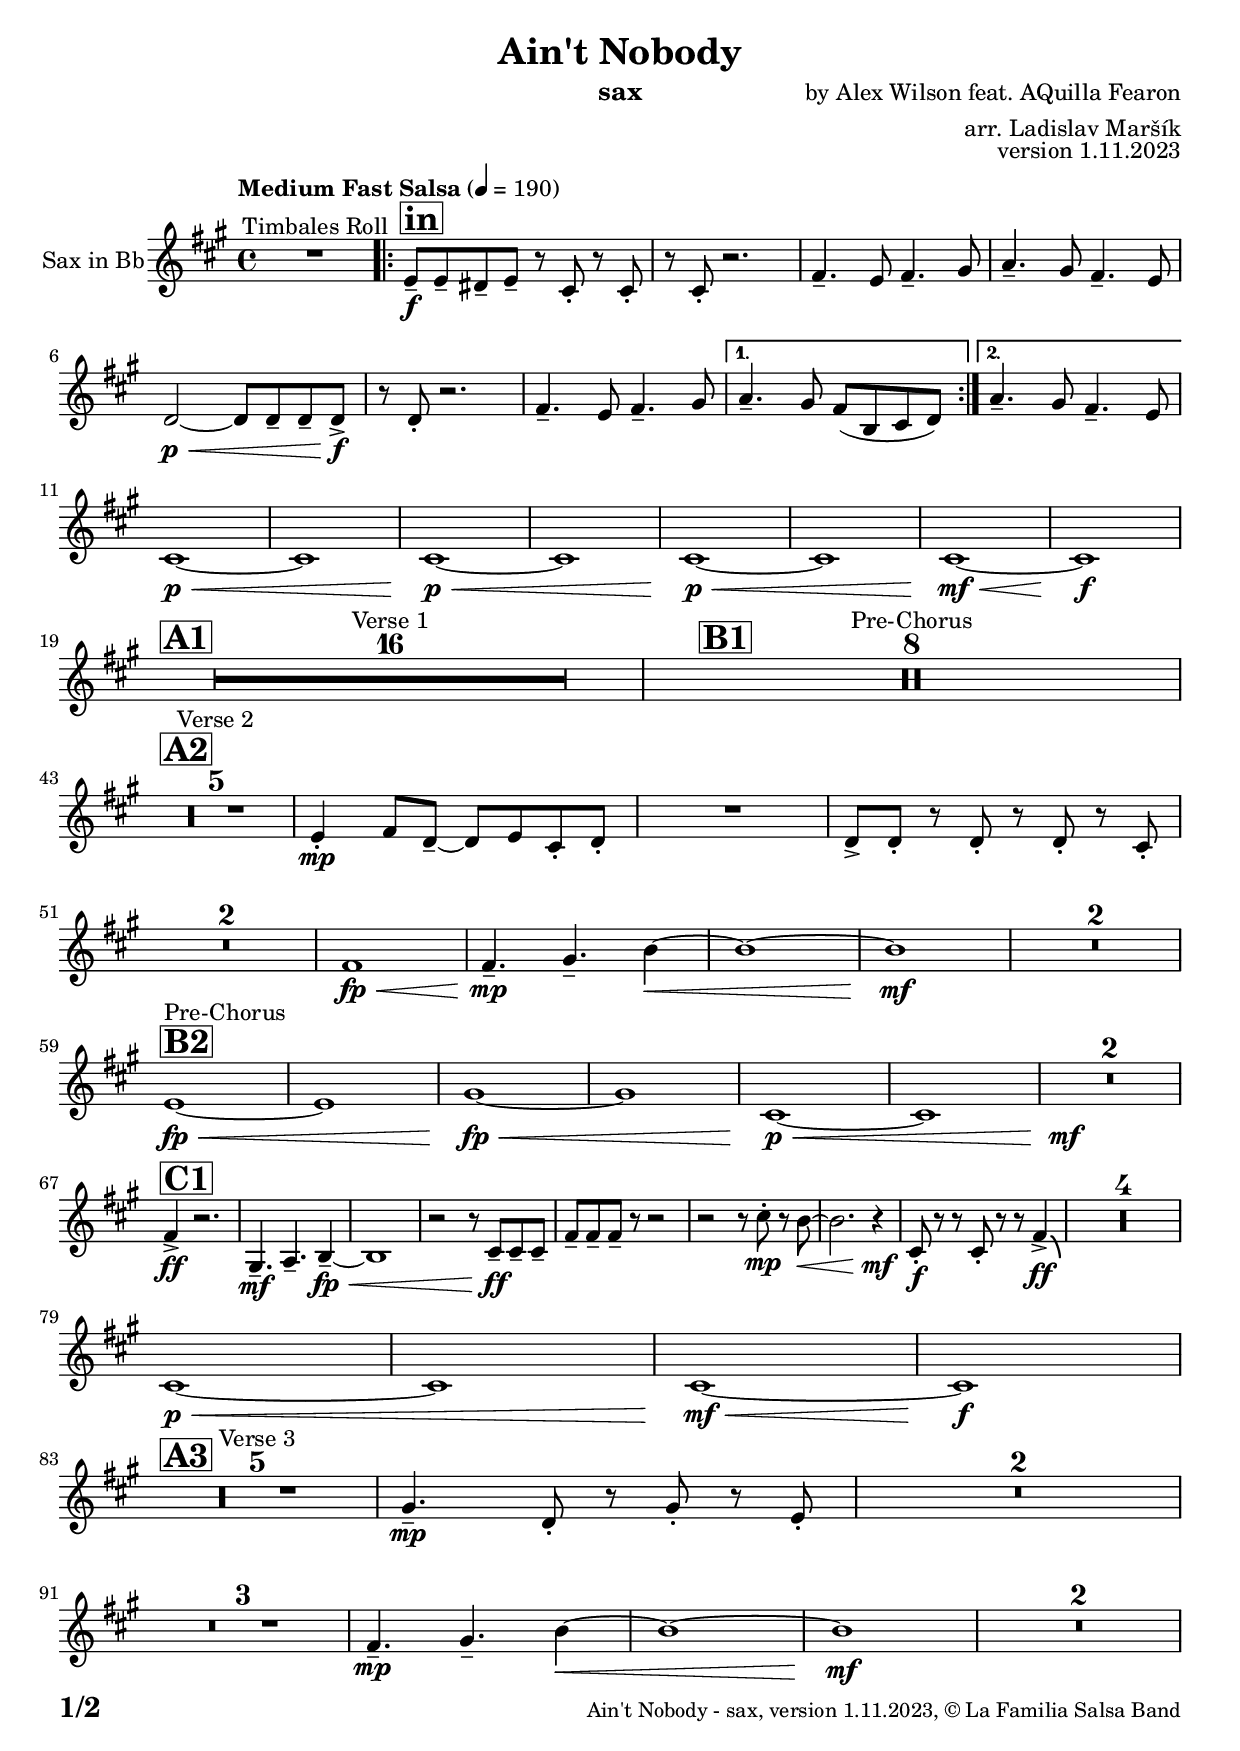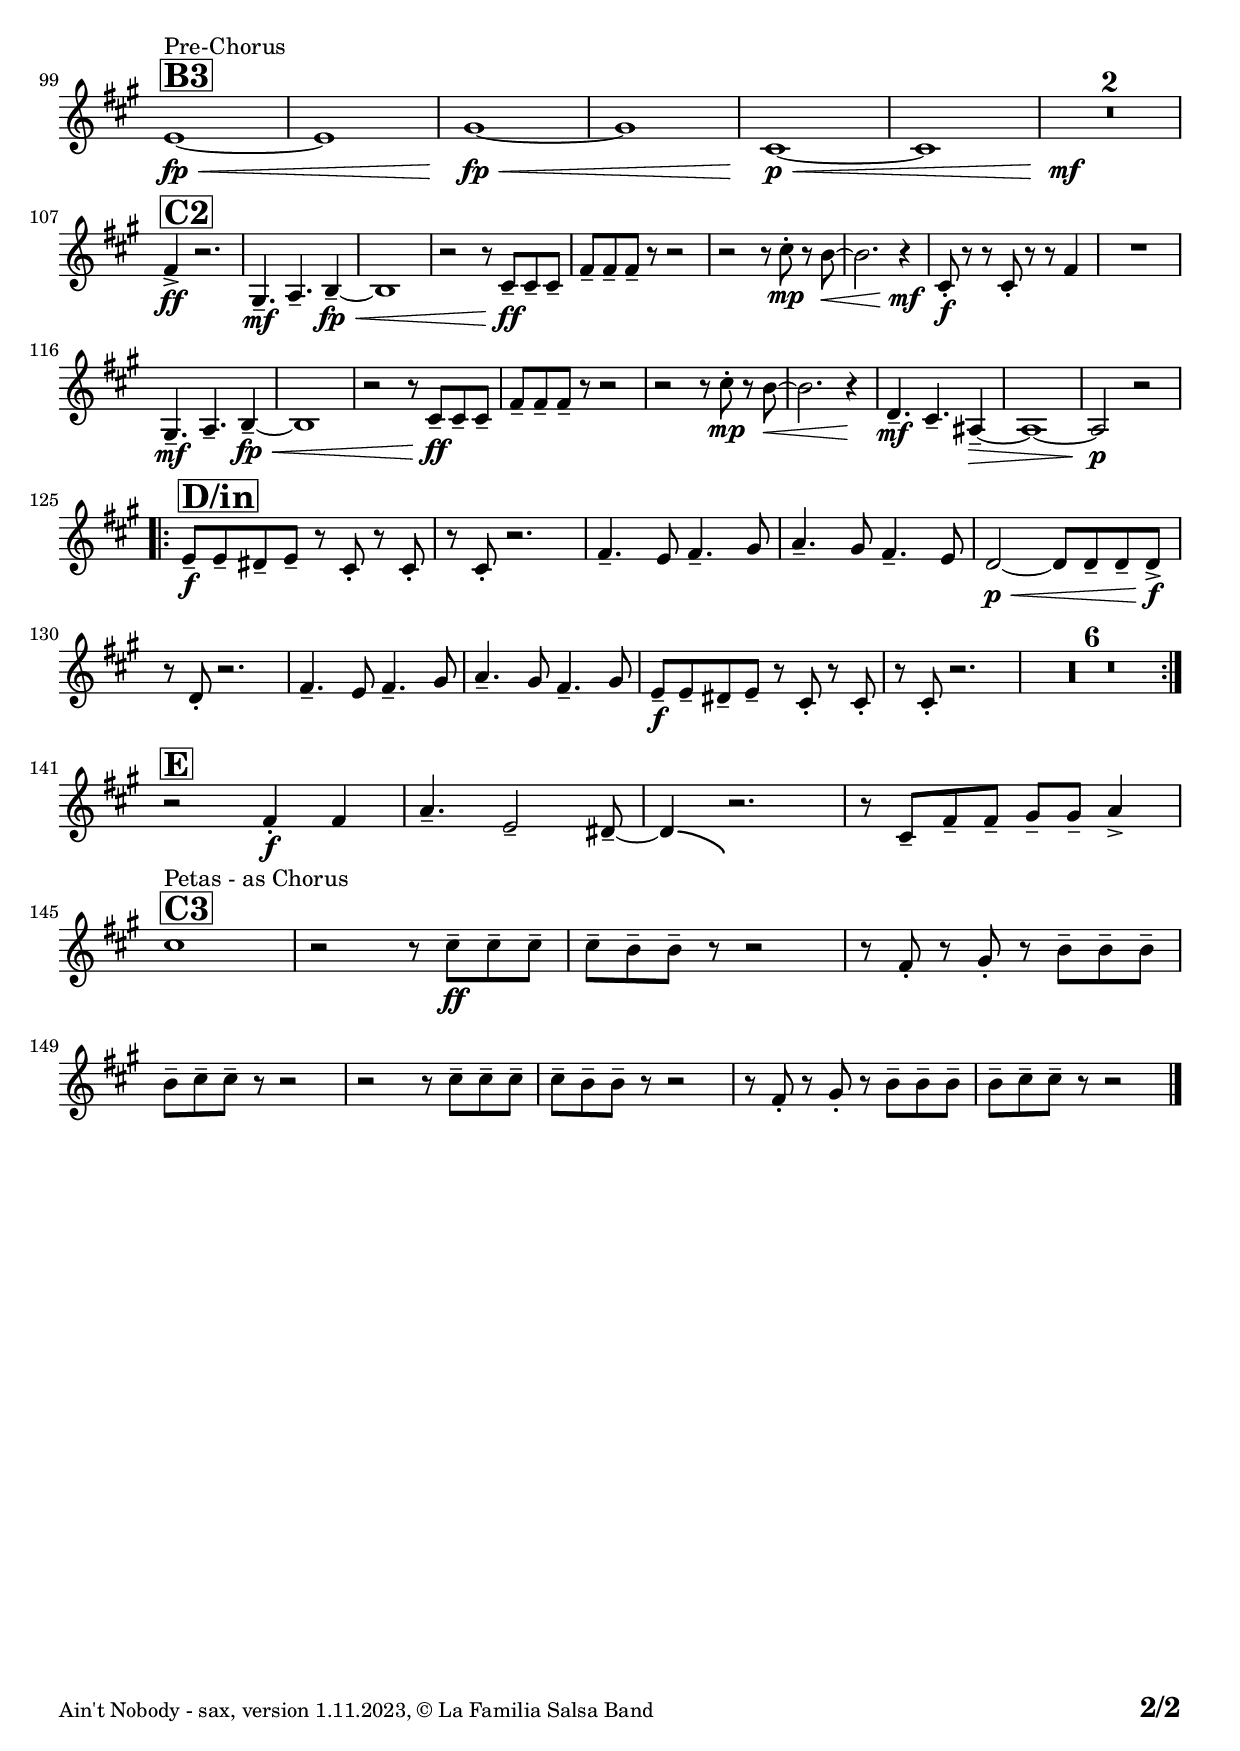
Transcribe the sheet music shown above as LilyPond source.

\version "2.24.0"

% Sheet revision 2022_09


\header {
  title = "Ain't Nobody"
  instrument = "sax"
  composer = "by Alex Wilson feat. AQuilla Fearon"
  arranger = "arr. Ladislav Maršík"
  opus = "version 1.11.2023"
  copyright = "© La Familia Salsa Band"
}

inst =
#(define-music-function
  (string)
  (string?)
  #{ <>^\markup \abs-fontsize #16 \bold \box #string #})

makePercent = #(define-music-function (note) (ly:music?)
                 (make-music 'PercentEvent 'length (ly:music-length note)))

#(define (test-stencil grob text)
   (let* ((orig (ly:grob-original grob))
          (siblings (ly:spanner-broken-into orig)) ; have we been split?
          (refp (ly:grob-system grob))
          (left-bound (ly:spanner-bound grob LEFT))
          (right-bound (ly:spanner-bound grob RIGHT))
          (elts-L (ly:grob-array->list (ly:grob-object left-bound 'elements)))
          (elts-R (ly:grob-array->list (ly:grob-object right-bound 'elements)))
          (break-alignment-L
           (filter
            (lambda (elt) (grob::has-interface elt 'break-alignment-interface))
            elts-L))
          (break-alignment-R
           (filter
            (lambda (elt) (grob::has-interface elt 'break-alignment-interface))
            elts-R))
          (break-alignment-L-ext (ly:grob-extent (car break-alignment-L) refp X))
          (break-alignment-R-ext (ly:grob-extent (car break-alignment-R) refp X))
          (num
           (markup text))
          (num
           (if (or (null? siblings)
                   (eq? grob (car siblings)))
               num
               (make-parenthesize-markup num)))
          (num (grob-interpret-markup grob num))
          (num-stil-ext-X (ly:stencil-extent num X))
          (num-stil-ext-Y (ly:stencil-extent num Y))
          (num (ly:stencil-aligned-to num X CENTER))
          (num
           (ly:stencil-translate-axis
            num
            (+ (interval-length break-alignment-L-ext)
               (* 0.5
                  (- (car break-alignment-R-ext)
                     (cdr break-alignment-L-ext))))
            X))
          (bracket-L
           (markup
            #:path
            0.1 ; line-thickness
            `((moveto 0.5 ,(* 0.5 (interval-length num-stil-ext-Y)))
              (lineto ,(* 0.5
                          (- (car break-alignment-R-ext)
                             (cdr break-alignment-L-ext)
                             (interval-length num-stil-ext-X)))
                      ,(* 0.5 (interval-length num-stil-ext-Y)))
              (closepath)
              (rlineto 0.0
                       ,(if (or (null? siblings) (eq? grob (car siblings)))
                            -1.0 0.0)))))
          (bracket-R
           (markup
            #:path
            0.1
            `((moveto ,(* 0.5
                          (- (car break-alignment-R-ext)
                             (cdr break-alignment-L-ext)
                             (interval-length num-stil-ext-X)))
                      ,(* 0.5 (interval-length num-stil-ext-Y)))
              (lineto 0.5
                      ,(* 0.5 (interval-length num-stil-ext-Y)))
              (closepath)
              (rlineto 0.0
                       ,(if (or (null? siblings) (eq? grob (last siblings)))
                            -1.0 0.0)))))
          (bracket-L (grob-interpret-markup grob bracket-L))
          (bracket-R (grob-interpret-markup grob bracket-R))
          (num (ly:stencil-combine-at-edge num X LEFT bracket-L 0.4))
          (num (ly:stencil-combine-at-edge num X RIGHT bracket-R 0.4)))
     num))

#(define-public (Measure_attached_spanner_engraver context)
   (let ((span '())
         (finished '())
         (event-start '())
         (event-stop '()))
     (make-engraver
      (listeners ((measure-counter-event engraver event)
                  (if (= START (ly:event-property event 'span-direction))
                      (set! event-start event)
                      (set! event-stop event))))
      ((process-music trans)
       (if (ly:stream-event? event-stop)
           (if (null? span)
               (ly:warning "You're trying to end a measure-attached spanner but you haven't started one.")
               (begin (set! finished span)
                 (ly:engraver-announce-end-grob trans finished event-start)
                 (set! span '())
                 (set! event-stop '()))))
       (if (ly:stream-event? event-start)
           (begin (set! span (ly:engraver-make-grob trans 'MeasureCounter event-start))
             (set! event-start '()))))
      ((stop-translation-timestep trans)
       (if (and (ly:spanner? span)
                (null? (ly:spanner-bound span LEFT))
                (moment<=? (ly:context-property context 'measurePosition) ZERO-MOMENT))
           (ly:spanner-set-bound! span LEFT
                                  (ly:context-property context 'currentCommandColumn)))
       (if (and (ly:spanner? finished)
                (moment<=? (ly:context-property context 'measurePosition) ZERO-MOMENT))
           (begin
            (if (null? (ly:spanner-bound finished RIGHT))
                (ly:spanner-set-bound! finished RIGHT
                                       (ly:context-property context 'currentCommandColumn)))
            (set! finished '())
            (set! event-start '())
            (set! event-stop '()))))
      ((finalize trans)
       (if (ly:spanner? finished)
           (begin
            (if (null? (ly:spanner-bound finished RIGHT))
                (set! (ly:spanner-bound finished RIGHT)
                      (ly:context-property context 'currentCommandColumn)))
            (set! finished '())))
       (if (ly:spanner? span)
           (begin
            (ly:warning "I think there's a dangling measure-attached spanner :-(")
            (ly:grob-suicide! span)
            (set! span '())))))))

\layout {
  \context {
    \Staff
    \consists #Measure_attached_spanner_engraver
    \override MeasureCounter.font-encoding = #'latin1
    \override MeasureCounter.font-size = 0
    \override MeasureCounter.outside-staff-padding = 2
    \override MeasureCounter.outside-staff-horizontal-padding = #0
  }
}

repeatBracket = #(define-music-function
                  (parser location N note)
                  (number? ly:music?)
                  #{
                    \override Staff.MeasureCounter.stencil =
                    #(lambda (grob) (test-stencil grob #{ #(string-append(number->string N) "x") #} ))
                    \startMeasureCount
                    \repeat volta #N { $note }
                    \stopMeasureCount
                  #}
                  )

Sax = \new Voice
%\transpose c a'
\transpose c d
\relative c' {
  \set Staff.instrumentName = \markup {
    \center-align { "Sax in Bb" }
  }
  \set Staff.midiInstrument = "alto sax"
  \set Staff.midiMaximumVolume = #0.9

  \key e \minor
  \time 4/4
  \tempo "Medium Fast Salsa" 4 = 190

  R1 ^\markup { "Timbales Roll" }
  
  \inst "in"
  
  \repeat volta 2 { 
    d8 \f -- d -- cis -- d --  r b -. r b -. |
    r b -. r2. |
    e4. -- d8 e4. -- fis8  |
    g4. -- fis8 e4. -- d8 |
    c2 \p \< ~ c8 c -- c -- c -> \f |
    r8 c -. r2.  |
    e4. -- d8 e4. -- fis8  |
  }
    \alternative { 
    {
      g4. -- fis8 e ( a, b c ) |
    } 
    {
      g'4. -- fis8 e4. -- d8 |
    }
  }
  \break
  b1 \p \< ~ |
  b1 |
  b1 \p \< ~ |
  b1 |
  b1 \! \p \< ~ |
  b1 |
  b1  \! \mf \< ~ |
  b1 \! \f |
  \break
  
  \inst "A1"
  \set Score.skipBars = ##t R1*16 ^\markup { "Verse 1" }
  
  \inst "B1"
  \set Score.skipBars = ##t R1*8 ^\markup { "Pre-Chorus" }
  
  \break
  \inst "A2" 
  R1 * 5 ^\markup { "Verse 2" } 
  d4 \mp -. e8 c -- ~ c d b -. c -. |
  R1 |
  c8 -> c -. r c -. r c -. r b -. | \break
  R1 * 2
  e1 \! \fp \< ||
  e4.\! \mp -- fis4. -- a4 ~ \< ||
  a1 ~ |
  a1 \mf \! |
  R1 * 2
  \break
  \inst "B2"
  d,1 ^\markup { "Pre-Chorus" } \fp \< ~ |
  d1 |
  fis1 \! \fp \< ~ |
  fis1 |
  b,1 \p \< ~ |
  b1 |
  R1*2 \! \mf
  \break
  \inst "C1"
  e4 \accent \ff r2. |
  fis,4. -- \mf g4. -- a4 -- ~ \fp \< |
  a1 |
  r2 r8 b8 \ff -- b -- b -- |
  e -- e -- e -- r8 r2 |
  r2 r8 b' -. \mp r a ~ \< |
  a2. r4 \! \mf |
  b,8 \f \! -. r r b -. r r e4 \ff \accent \bendAfter #-4 |
  R1*4
  
  \break
  b1 \p \< ~ |
  b1 |
  b1  \! \mf \< ~ |
  b1 \! \f |
  \break

  \inst "A3"
  R1 * 5 ^\markup { "Verse 3" } 
  fis'4. \mp -- c8 -. r fis -. r  d -. |
  R1 * 2 \break
  R1 * 3
  e4.\! \mp -- fis4. -- a4 ~ \< ||
  a1 ~ |
  a1 \mf \! |
  R1 * 2 \break

  \inst "B3"
  d,1 ^\markup { "Pre-Chorus" } \fp \< ~ |
  d1 |
  fis1 \! \fp \< ~ |
  fis1 |
  b,1 \p \< ~ |
  b1 |
  R1*2 \! \mf \break
  
  \inst "C2"
  e4 \accent \ff r2. |
  fis,4. -- \mf g4. -- a4 -- ~ \fp \< |
  a1 |
  r2 r8 b8 \ff -- b -- b -- |
  e -- e -- e -- r8 r2 |
  r2 r8 b' -. \mp r a ~ \< |
  a2. r4 \! \mf |
  b,8 \f \! -. r r b -. r r e4 |
  R1 | \break
  fis,4. -- \mf g4. -- a4 -- ~ \fp \< |
  a1 |
  r2 r8 b8 \ff -- b -- b -- |
  e -- e -- e -- r8 r2 |
  r2 r8 b' -. \mp r a ~ \< |
  a2. r4 \! |
  c,4. -- \mf b4. -- gis4 -- \> ~ |
  gis1 ~ |
  gis2 \p r2 | \break
  
  \inst "D/in"
  \repeat volta 2 { 
     d'8 \f -- d -- cis -- d --  r b -. r b -. |
    r b -. r2. |
    e4. -- d8 e4. -- fis8  |
    g4. -- fis8 e4. -- d8 |
    c2 \p \< ~ c8 c -- c -- c -> \f |
    r8 c -. r2.  |
    e4. -- d8 e4. -- fis8  |
    g4. -- fis8 e4. -- fis8 |
    d8 \f -- d -- cis -- d --  r b -. r b -. |
    r b -. r2. |
    R1*6 \break
  }
  
  \inst "E"
  r2 e4 \f -. e |
  g4. -- d2 -- cis8 -- ~ |
  cis4 \bendAfter #-4 r2. |
  r8 b -- e -- e -- fis -- fis -- g4 -> ~ | \break
  
  \inst "C3"
  b1 ^\markup { "Petas - as Chorus" } |
  r2 r8 b \ff -- b -- b -- |
  b -- a -- a -- r r2 |
  r8 e -. r fis -. r a -- a -- a -- | \break
  a -- b -- b -- r r2 |
  r2 r8 b -- b -- b -- |
  b -- a -- a -- r r2 |
  r8 e -. r fis -. r a -- a -- a -- |
  a -- b -- b -- r r2 |
  
  
  \label #'lastPage
  \bar "|."  
  
  \label #'lastPage
  \bar "|."
}

\score {
  \compressMMRests \new Staff \with {
    \consists "Volta_engraver"
  }
  {
    \Sax
  }
  \layout {
    \context {
      \Score
      \remove "Volta_engraver"
    }
  }
}


\paper {
  system-system-spacing =
  #'((basic-distance . 14)
     (minimum-distance . 10)
     (padding . 1)
     (stretchability . 60))
  between-system-padding = #2
  bottom-margin = 5\mm

  print-first-page-number = ##t
  oddHeaderMarkup = \markup \fill-line { " " }
  evenHeaderMarkup = \markup \fill-line { " " }
  oddFooterMarkup = \markup {
    \fill-line {
      \bold \fontsize #2
      \concat { \fromproperty #'page:page-number-string "/" \page-ref #'lastPage "0" "?" }

      \fontsize #-1
      \concat { \fromproperty #'header:title " - " \fromproperty #'header:instrument ", " \fromproperty #'header:opus ", " \fromproperty #'header:copyright }
    }
  }
  evenFooterMarkup = \markup {
    \fill-line {
      \fontsize #-1
      \concat { \fromproperty #'header:title " - " \fromproperty #'header:instrument ", " \fromproperty #'header:opus ", " \fromproperty #'header:copyright }

      \bold \fontsize #2
      \concat { \fromproperty #'page:page-number-string "/" \page-ref #'lastPage "0" "?" }
    }
  }
}